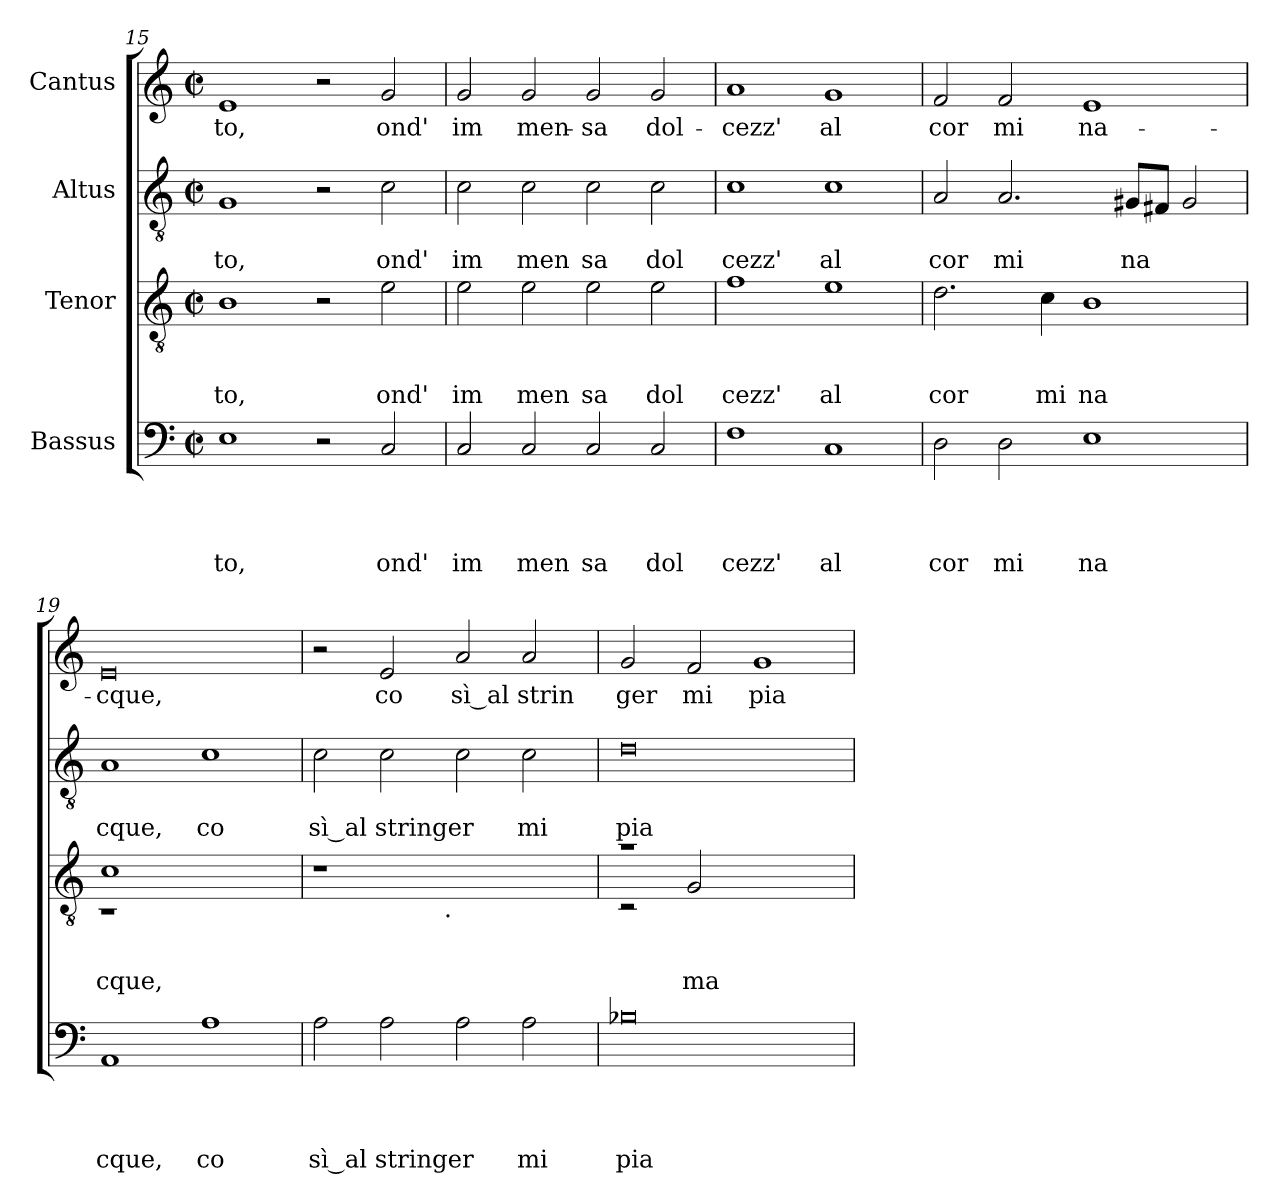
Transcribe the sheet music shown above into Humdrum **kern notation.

**kern	**text	**text	**text	**text	**kern	**text	**text	**text	**kern	**text	**text	**kern	**text
*part4	*part4	*part4	*part4	*part4	*part3	*part3	*part3	*part3	*part2	*part2	*part2	*part1	*part1
*staff4	*staff4	*staff4	*staff4	*staff4	*staff3	*staff3	*staff3	*staff3	*staff2	*staff2	*staff2	*staff1	*staff1
*I"Bassus	*	*	*	*	*I"Tenor	*	*	*	*I"Altus	*	*	*I"Cantus	*
*clefF4	*	*	*	*	*clefGv2	*	*	*	*clefGv2	*	*	*clefG2	*
*k[]	*	*	*	*	*k[]	*	*	*	*k[]	*	*	*k[]	*
*C:	*	*	*	*	*C:	*	*	*	*C:	*	*	*C:	*
*M2/2	*	*	*	*	*M2/2	*	*	*	*M2/2	*	*	*M2/2	*
*met(c|)	*	*	*	*	*met(c|)	*	*	*	*met(c|)	*	*	*met(c|)	*
=15	=15	=15	=15	=15	=15	=15	=15	=15	=15	=15	=15	=15	=15
!	!	!	!	!LO:LY:b	!	!	!	!LO:LY:b	!	!	!LO:LY:b	!	!LO:LY:b
1E	.	.	.	to,	1B	.	.	to,	1G	.	to,	1e	-to,
2r	.	.	.	.	2r	.	.	.	2r	.	.	2r	.
!	!	!	!	!LO:LY:b	!	!	!	!LO:LY:b	!	!	!LO:LY:b	!	!LO:LY:b
2C/	.	.	.	ond'	2e\	.	.	ond'	2c\	.	ond'	2g/	ond'
=16	=16	=16	=16	=16	=16	=16	=16	=16	=16	=16	=16	=16	=16
!	!	!	!	!LO:LY:b	!	!	!	!LO:LY:b	!	!	!LO:LY:b	!	!LO:LY:b
2C/	.	.	.	im	2e\	.	.	im	2c\	.	im	2g/	im
!	!	!	!	!LO:LY:b	!	!	!	!LO:LY:b	!	!	!LO:LY:b	!	!LO:LY:b
2C/	.	.	.	men	2e\	.	.	men	2c\	.	men	2g/	men-
!	!	!	!	!LO:LY:b	!	!	!	!LO:LY:b	!	!	!LO:LY:b	!	!LO:LY:b
2C/	.	.	.	sa	2e\	.	.	sa	2c\	.	sa	2g/	-sa
!	!	!	!	!LO:LY:b	!	!	!	!LO:LY:b	!	!	!LO:LY:b	!	!LO:LY:b
2C/	.	.	.	dol	2e\	.	.	dol	2c\	.	dol	2g/	dol-
=17	=17	=17	=17	=17	=17	=17	=17	=17	=17	=17	=17	=17	=17
!	!	!	!	!LO:LY:b	!	!	!	!LO:LY:b	!	!	!LO:LY:b	!	!LO:LY:b
1F	.	.	.	cezz'	1f	.	.	cezz'	1c	.	cezz'	1a	-cezz'
!	!	!	!	!LO:LY:b	!	!	!	!LO:LY:b	!	!	!LO:LY:b	!	!LO:LY:b
1C	.	.	.	al	1e	.	.	al	1c	.	al	1g	al
=18	=18	=18	=18	=18	=18	=18	=18	=18	=18	=18	=18	=18	=18
!	!	!	!	!LO:LY:b	!	!	!	!LO:LY:b	!	!	!LO:LY:b	!	!LO:LY:b
2D\	.	.	.	cor	2.d\	.	.	cor	2A/	.	cor	2f/	cor
!	!	!	!	!LO:LY:b	!	!	!	!	!	!	!LO:LY:b	!	!LO:LY:b
2D\	.	.	.	mi	.	.	.	.	2.A/	.	mi	2f/	mi
!	!	!	!	!	!	!	!	!LO:LY:b	!	!	!	!	!
.	.	.	.	.	4c\	.	.	mi	.	.	.	.	.
!	!	!	!	!LO:LY:b	!	!	!	!LO:LY:b	!	!	!	!	!LO:LY:b
1E	.	.	.	na	1B	.	.	na	.	.	.	1e	na-
!	!	!	!	!	!	!	!	!	!	!	!LO:LY:b	!	!
.	.	.	.	.	.	.	.	.	8G#/L	.	na	.	.
.	.	.	.	.	.	.	.	.	8F#/J	.	.	.	.
.	.	.	.	.	.	.	.	.	2G#/	.	.	.	.
=19	=19	=19	=19	=19	=19	=19	=19	=19	=19	=19	=19	=19	=19
*	*	*	*	*	*^	*	*	*	*	*	*	*	*
!	!	!	!	!LO:LY:b	!	!LO:N:vis=1	!	!	!LO:LY:b	!	!	!LO:LY:b	!	!LO:LY:b
1AA	.	.	.	cque,	1c	0rC	.	.	cque,	1A	.	cque,	0e	-cque,
!	!	!	!	!LO:LY:b	!	!	!	!	!	!	!	!LO:LY:b	!	!
1A	.	.	.	co	1ryy	.	.	.	.	1c	.	co	.	.
!!LO:PB:g=z
=20	=20	=20	=20	=20	=20	=20	=20	=20	=20	=20	=20	=20	=20	=20
!	!	!	!	!LO:LY:b:rj	!	!	!	!	!	!	!	!LO:LY:b:rj	!	!
2A\	.	.	.	sì al	1r	2ryy	.	.	.	2c\	.	sì al	2r	.
!	!	!	!	!LO:LY:b	!	!	!	!	!	!	!	!LO:LY:b	!	!LO:LY:b
2A\	.	.	.	stringer	.	4...ryy	.	.	.	2c\	.	stringer	2e/	co
!	!	!	!	!	!	!LO:TX:b:t=.	!	!	!	!	!	!	!	!
.	.	.	.	.	.	1ryy	.	.	.	.	.	.	.	.
!	!	!	!	!	!	!	!	!	!	!	!	!	!	!LO:LY:b:rj
2A\	.	.	.	.	1ryy	.	.	.	.	2c\	.	.	2a/	sì al
!	!	!	!	!LO:LY:b	!	!	!	!	!	!	!	!LO:LY:b	!	!LO:LY:b
2A\	.	.	.	mi	.	.	.	.	.	2c\	.	mi	2a/	strin
.	.	.	.	.	.	32ryy	.	.	.	.	.	.	.	.
=21	=21	=21	=21	=21	=21	=21	=21	=21	=21	=21	=21	=21	=21	=21
!	!	!	!	!LO:LY:b	!	!	!	!	!	!	!	!LO:LY:b	!	!LO:LY:b
0B-X	.	.	.	pia-	1ra	2rC	.	.	.	0d	.	pia	2g/	ger
!	!	!	!	!	!	!	!	!	!LO:LY:b	!	!	!	!	!LO:LY:b
.	.	.	.	.	.	2G/	.	.	ma	.	.	.	2f/	mi
!	!	!	!	!	!	!	!	!	!	!	!	!	!	!LO:LY:b
.	.	.	.	.	1ryy	1ryy	.	.	.	.	.	.	1g	pia
*	*	*	*	*	*v	*v	*	*	*	*	*	*	*	*
=	=	=	=	=	=	=	=	=	=	=	=	=	=
*-	*-	*-	*-	*-	*-	*-	*-	*-	*-	*-	*-	*-	*-
